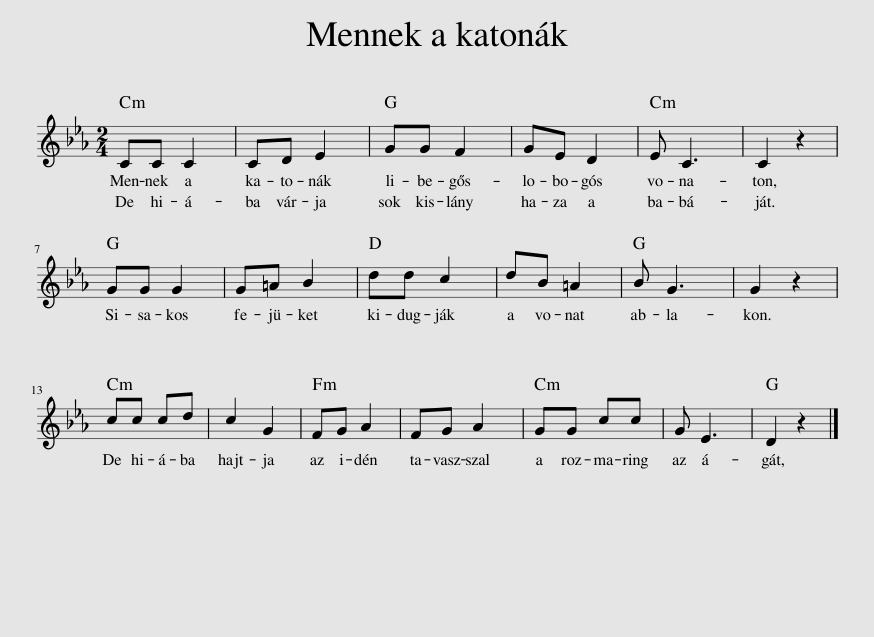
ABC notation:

X:1
L:1/8
M:2/4
I:linebreak $
K:Eb
V:1 treble
V:1
 CC C2 | CD E2 | GG F2 | GE D2 | E C3 | %5
 C2 z2 |$ GG G2 | G=A B2 | dd c2 | dB =A2 | %10
 B G3 | G2 z2 |$ cc cd | c2 G2 | FG A2 | %15
 FG A2 | GG cc | G E3 | D2 z2!D.C.! |] %19
